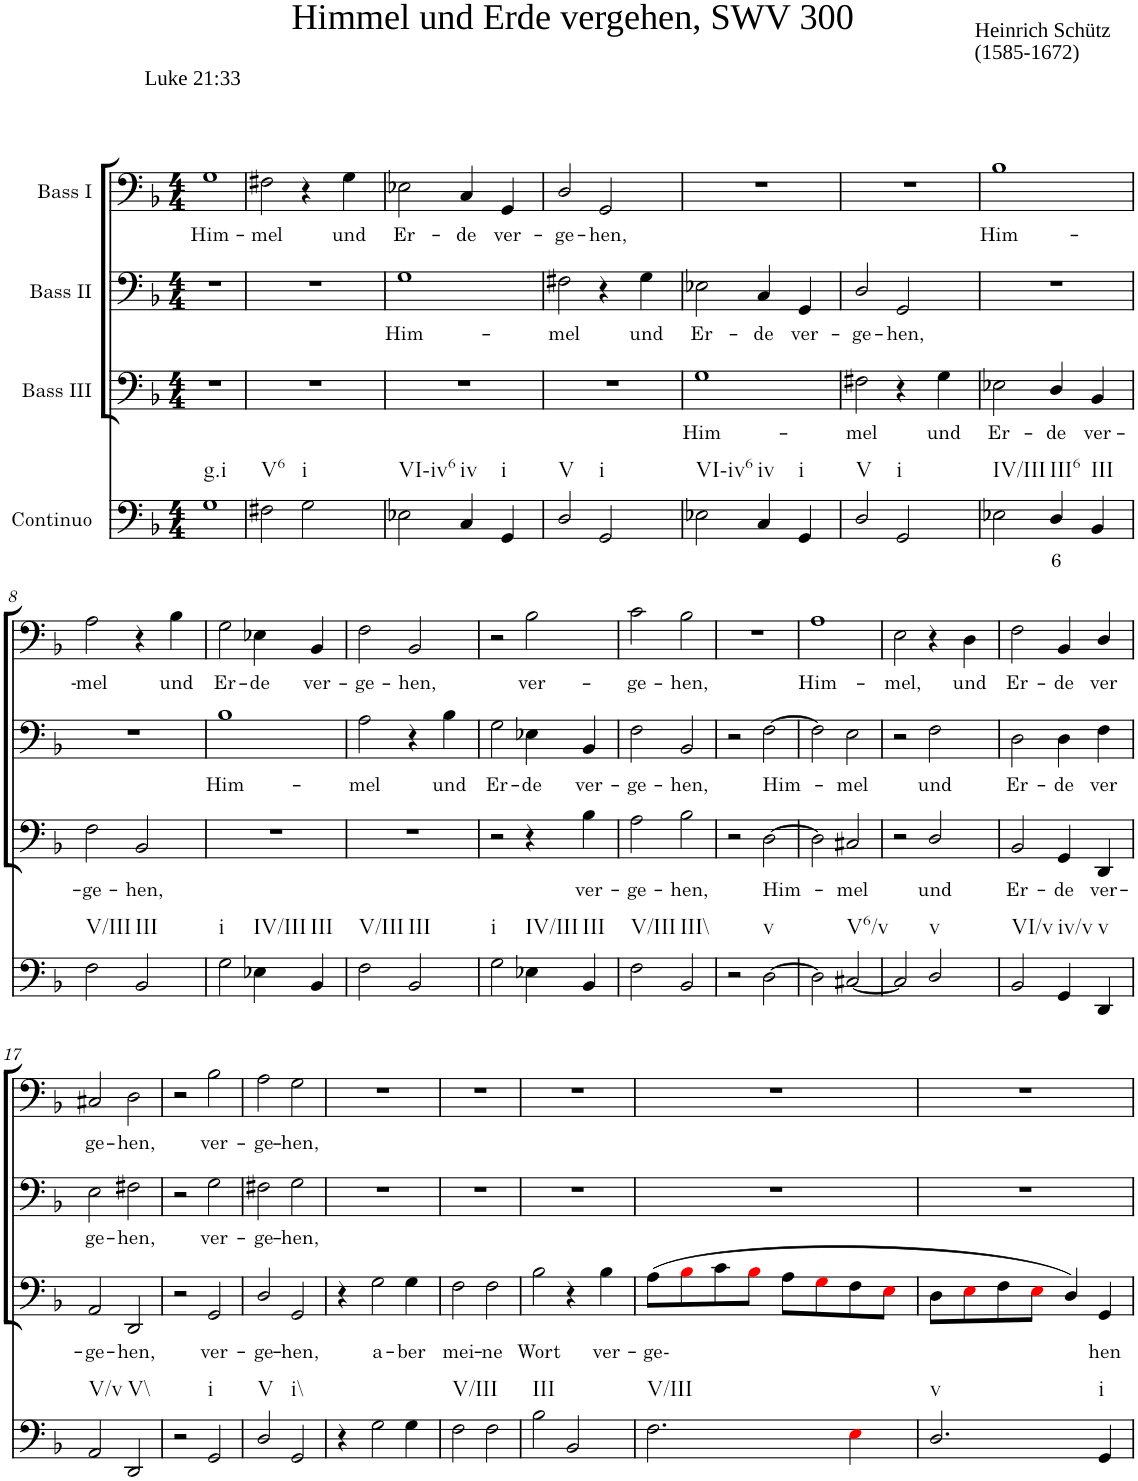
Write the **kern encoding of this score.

**kern	**text	**kern	**text	**kern	**text	**kern	**text
*part4	*part4	*part3	*part3	*part2	*part2	*part1	*part1
*staff4	*staff4	*staff3	*staff3	*staff2	*staff2	*staff1	*staff1
*I"Continuo	*	*I"Bass III	*	*I"Bass II	*	*I"Bass I	*
*clefF4	*	*clefF4	*	*clefF4	*	*clefF4	*
*k[b-]	*	*k[b-]	*	*k[b-]	*	*k[b-]	*
*M4/4	*	*M4/4	*	*M4/4	*	*M4/4	*
=1	=1	=1	=1	=1	=1	=1	=1
!	!	!	!	!	!	!LO:TX:a:t=Himmel und Erde vergehen, SWV 300	!
!	!	!	!	!	!	!LO:TX:a:t=Heinrich Schütz	!
!	!	!	!	!	!	!LO:TX:a:t=(1585-1672)	!
!	!	!	!	!	!	!LO:TX:a:t=Luke 21&colon;33	!
!LO:TX:b:t=g.i	!	!	!	!	!	!	!
!	!	!	!	!	!	!	!LO:LY:b
1G	.	1r	.	1r	.	1G	Him-
=2	=2	=2	=2	=2	=2	=2	=2
!LO:TX:b:t=V6	!	!	!	!	!	!	!
!	!	!	!	!	!	!	!LO:LY:b
2F#X\	.	1r	.	1r	.	2F#X\	mel
!LO:TX:b:t=i	!	!	!	!	!	!	!
2G\	.	.	.	.	.	4r	.
!	!	!	!	!	!	!	!LO:LY:b
.	.	.	.	.	.	4G\	und
=3	=3	=3	=3	=3	=3	=3	=3
!LO:TX:b:t=VI-iv6	!	!	!	!	!	!	!
!	!	!	!	!	!LO:LY:b	!	!LO:LY:b
2E-X\	.	1r	.	1G	Him-	2E-X\	Er-
!LO:TX:b:t=iv	!	!	!	!	!	!	!
!	!	!	!	!	!	!	!LO:LY:b
4C/	.	.	.	.	.	4C/	de
!LO:TX:b:t=i	!	!	!	!	!	!	!
!	!	!	!	!	!	!	!LO:LY:b
4GG/	.	.	.	.	.	4GG/	ver-
=4	=4	=4	=4	=4	=4	=4	=4
!LO:TX:b:t=V	!	!	!	!	!	!	!
!	!	!	!	!	!LO:LY:b	!	!LO:LY:b
2D/	.	1r	.	2F#X\	mel	2D/	ge-
!LO:TX:b:t=i	!	!	!	!	!	!	!
!	!	!	!	!	!	!	!LO:LY:b
2GG/	.	.	.	4r	.	2GG/	hen,
!	!	!	!	!	!LO:LY:b	!	!
.	.	.	.	4G\	und	.	.
=5	=5	=5	=5	=5	=5	=5	=5
!LO:TX:b:t=VI-iv6	!	!	!	!	!	!	!
!	!	!	!LO:LY:b	!	!LO:LY:b	!	!
2E-X\	.	1G	Him-	2E-X\	Er-	1r	.
!LO:TX:b:t=iv	!	!	!	!	!	!	!
!	!	!	!	!	!LO:LY:b	!	!
4C/	.	.	.	4C/	de	.	.
!LO:TX:b:t=i	!	!	!	!	!	!	!
!	!	!	!	!	!LO:LY:b	!	!
4GG/	.	.	.	4GG/	ver-	.	.
=6	=6	=6	=6	=6	=6	=6	=6
!LO:TX:b:t=V	!	!	!	!	!	!	!
!	!	!	!LO:LY:b	!	!LO:LY:b	!	!
2D/	.	2F#X\	mel	2D/	ge-	1r	.
!LO:TX:b:t=i	!	!	!	!	!	!	!
!	!	!	!	!	!LO:LY:b	!	!
2GG/	.	4r	.	2GG/	hen,	.	.
!	!	!	!LO:LY:b	!	!	!	!
.	.	4G\	und	.	.	.	.
=7	=7	=7	=7	=7	=7	=7	=7
!LO:TX:b:t=IV/III	!	!	!	!	!	!	!
!	!	!	!LO:LY:b	!	!	!	!LO:LY:b
2E-X\	.	2E-X\	Er-	1r	.	1B-	Him-
!LO:TX:b:t=III6	!	!	!	!	!	!	!
!	!LO:LY:b	!	!LO:LY:b	!	!	!	!
4D/	6	4D/	de	.	.	.	.
!LO:TX:b:t=III	!	!	!	!	!	!	!
!	!	!	!LO:LY:b	!	!	!	!
4BB-/	.	4BB-/	ver-	.	.	.	.
!!LO:LB:g=z
=8	=8	=8	=8	=8	=8	=8	=8
!LO:TX:b:t=V/III	!	!	!	!	!	!	!
!	!	!	!LO:LY:b	!	!	!	!LO:LY:b
2F\	.	2F\	ge-	1r	.	2A\	mel
!LO:TX:b:t=III	!	!	!	!	!	!	!
!	!	!	!LO:LY:b	!	!	!	!
2BB-/	.	2BB-/	hen,	.	.	4r	.
!	!	!	!	!	!	!	!LO:LY:b
.	.	.	.	.	.	4B-\	und
=9	=9	=9	=9	=9	=9	=9	=9
!LO:TX:b:t=i	!	!	!	!	!	!	!
!	!	!	!	!	!LO:LY:b	!	!LO:LY:b
2G\	.	1r	.	1B-	Him-	2G\	Er-
!LO:TX:b:t=IV/III	!	!	!	!	!	!	!
!	!	!	!	!	!	!	!LO:LY:b
4E-X\	.	.	.	.	.	4E-X\	de
!LO:TX:b:t=III	!	!	!	!	!	!	!
!	!	!	!	!	!	!	!LO:LY:b
4BB-/	.	.	.	.	.	4BB-/	ver-
=10	=10	=10	=10	=10	=10	=10	=10
!LO:TX:b:t=V/III	!	!	!	!	!	!	!
!	!	!	!	!	!LO:LY:b	!	!LO:LY:b
2F\	.	1r	.	2A\	mel	2F\	ge-
!LO:TX:b:t=III	!	!	!	!	!	!	!
!	!	!	!	!	!	!	!LO:LY:b
2BB-/	.	.	.	4r	.	2BB-/	hen,
!	!	!	!	!	!LO:LY:b	!	!
.	.	.	.	4B-\	und	.	.
=11	=11	=11	=11	=11	=11	=11	=11
!LO:TX:b:t=i	!	!	!	!	!	!	!
!	!	!	!	!	!LO:LY:b	!	!
2G\	.	2r	.	2G\	Er-	2r	.
!LO:TX:b:t=IV/III	!	!	!	!	!	!	!
!	!	!	!	!	!LO:LY:b	!	!LO:LY:b
4E-X\	.	4r	.	4E-X\	de	2B-\	ver-
!LO:TX:b:t=III	!	!	!	!	!	!	!
!	!	!	!LO:LY:b	!	!LO:LY:b	!	!
4BB-/	.	4B-\	ver-	4BB-/	ver-	.	.
=12	=12	=12	=12	=12	=12	=12	=12
!LO:TX:b:t=V/III	!	!	!	!	!	!	!
!	!	!	!LO:LY:b	!	!LO:LY:b	!	!LO:LY:b
2F\	.	2A\	ge-	2F\	ge-	2c\	ge-
!LO:TX:b:t=III\\	!	!	!	!	!	!	!
!	!	!	!LO:LY:b	!	!LO:LY:b	!	!LO:LY:b
2BB-/	.	2B-\	hen,	2BB-/	hen,	2B-\	hen,
=13	=13	=13	=13	=13	=13	=13	=13
2r	.	2r	.	2r	.	1r	.
!LO:TX:b:t=v	!	!	!	!	!	!	!
!	!	!	!LO:LY:b	!	!LO:LY:b	!	!
[2D\	.	[2D\	Him-	[2F\	Him-	.	.
=14	=14	=14	=14	=14	=14	=14	=14
!	!	!	!	!	!	!	!LO:LY:b
2D\]	.	2D\]	.	2F\]	.	1A	Him-
!LO:TX:b:t=V6/v	!	!	!	!	!	!	!
!	!	!	!LO:LY:b	!	!LO:LY:b	!	!
[2C#X/	.	2C#X/	mel	2E\	mel	.	.
=15	=15	=15	=15	=15	=15	=15	=15
!	!	!	!	!	!	!	!LO:LY:b
2C#/]	.	2r	.	2r	.	2E\	mel,
!LO:TX:b:t=v	!	!	!	!	!	!	!
!	!	!	!LO:LY:b	!	!LO:LY:b	!	!
2D/	.	2D/	und	2F\	und	4r	.
!	!	!	!	!	!	!	!LO:LY:b
.	.	.	.	.	.	4D\	und
=16	=16	=16	=16	=16	=16	=16	=16
!LO:TX:b:t=VI/v	!	!	!	!	!	!	!
!	!	!	!LO:LY:b	!	!LO:LY:b	!	!LO:LY:b
2BB-/	.	2BB-/	Er-	2D\	Er-	2F\	Er-
!LO:TX:b:t=iv/v	!	!	!	!	!	!	!
!	!	!	!LO:LY:b	!	!LO:LY:b	!	!LO:LY:b
4GG/	.	4GG/	de	4D\	de	4BB-/	de
!LO:TX:b:t=v	!	!	!	!	!	!	!
!	!	!	!LO:LY:b	!	!LO:LY:b	!	!LO:LY:b
4DD/	.	4DD/	ver-	4F\	ver	4D/	ver
!!LO:LB:g=z
=17	=17	=17	=17	=17	=17	=17	=17
!LO:TX:b:t=V/v	!	!	!	!	!	!	!
!	!	!	!LO:LY:b	!	!LO:LY:b	!	!LO:LY:b
2AA/	.	2AA/	ge-	2E\	ge-	2C#X/	ge-
!LO:TX:b:t=V\\	!	!	!	!	!	!	!
!	!	!	!LO:LY:b	!	!LO:LY:b	!	!LO:LY:b
2DD/	.	2DD/	hen,	2F#X\	hen,	2D\	hen,
=18	=18	=18	=18	=18	=18	=18	=18
2r	.	2r	.	2r	.	2r	.
!LO:TX:b:t=i	!	!	!	!	!	!	!
!	!	!	!LO:LY:b	!	!LO:LY:b	!	!LO:LY:b
2GG/	.	2GG/	ver-	2G\	ver-	2B-\	ver-
=19	=19	=19	=19	=19	=19	=19	=19
!LO:TX:b:t=V	!	!	!	!	!	!	!
!	!	!	!LO:LY:b	!	!LO:LY:b	!	!LO:LY:b
2D/	.	2D/	ge-	2F#X\	ge-	2A\	ge-
!LO:TX:b:t=i\\	!	!	!	!	!	!	!
!	!	!	!LO:LY:b	!	!LO:LY:b	!	!LO:LY:b
2GG/	.	2GG/	hen,	2G\	hen,	2G\	hen,
=20	=20	=20	=20	=20	=20	=20	=20
4r	.	4r	.	1r	.	1r	.
!	!	!	!LO:LY:b	!	!	!	!
2G\	.	2G\	a-	.	.	.	.
!	!	!	!LO:LY:b	!	!	!	!
4G\	.	4G\	ber	.	.	.	.
=21	=21	=21	=21	=21	=21	=21	=21
!LO:TX:b:t=V/III	!	!	!	!	!	!	!
!	!	!	!LO:LY:b	!	!	!	!
2F\	.	2F\	mei-	1r	.	1r	.
!	!	!	!LO:LY:b	!	!	!	!
2F\	.	2F\	ne	.	.	.	.
=22	=22	=22	=22	=22	=22	=22	=22
!LO:TX:b:t=III	!	!	!	!	!	!	!
!	!	!	!LO:LY:b	!	!	!	!
2B-\	.	2B-\	Wort	1r	.	1r	.
2BB-/	.	4r	.	.	.	.	.
!	!	!	!LO:LY:b	!	!	!	!
.	.	4B-\	ver-	.	.	.	.
=23	=23	=23	=23	=23	=23	=23	=23
!LO:TX:b:t=V/III	!	!	!	!	!	!	!
!	!	!	!LO:LY:b	!	!	!	!
2.F\	.	(8A\L	ge-	1r	.	1r	.
.	.	8B-i\	.	.	.	.	.
.	.	8c\	.	.	.	.	.
.	.	8B-i\J	.	.	.	.	.
.	.	8A\L	.	.	.	.	.
.	.	8Gi\	.	.	.	.	.
4Ei\	.	8F\	.	.	.	.	.
.	.	8Ei\J	.	.	.	.	.
=24	=24	=24	=24	=24	=24	=24	=24
!LO:TX:b:t=v	!	!	!	!	!	!	!
2.D/	.	8D\L	.	1r	.	1r	.
.	.	8Ei\	.	.	.	.	.
.	.	8F\	.	.	.	.	.
.	.	8Ei\J	.	.	.	.	.
.	.	4D/)	.	.	.	.	.
!LO:TX:b:t=i	!	!	!	!	!	!	!
!	!	!	!LO:LY:b	!	!	!	!
4GG/	.	4GG/	hen	.	.	.	.
=	=	=	=	=	=	=	=
*-	*-	*-	*-	*-	*-	*-	*-
